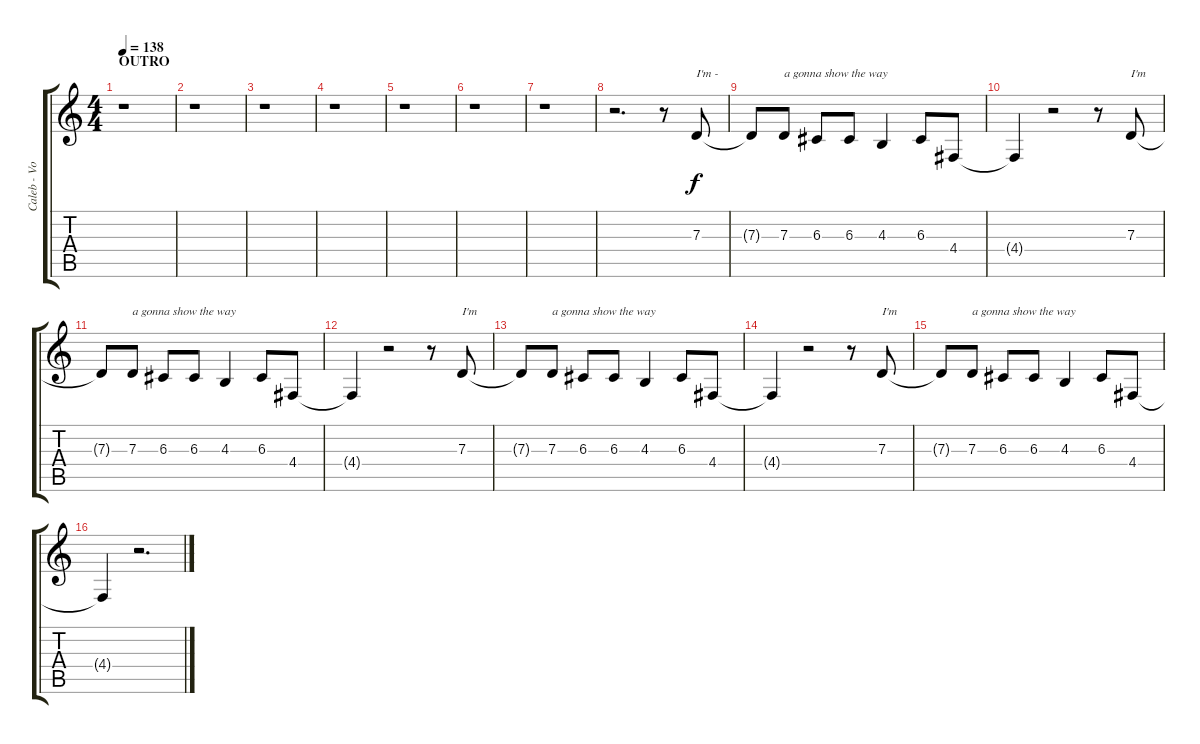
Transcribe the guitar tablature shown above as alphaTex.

\track ("Caleb - Vocals" "Caleb - Vo") {instrument bassoon}
\staff {score tabs}
\tuning (E4 B3 G3 D3 A2 E2) {hide}
\ts (4 4)
\section ("" "OUTRO")
\tempo 138
\clef g2
\ks c
r.1{dy f} |
r.1 |
r.1 |
r.1 |
r.1 |
r.1 |
r.1 |
r.2{d} r.8 7.3.8{txt "I'm -"} |
7.3{t}.8 7.3.8{txt "a gonna show the way"} 6.3.8 6.3.8 4.3.4 6.3.8 4.4.8 |
4.4{t}.4 r.2 r.8 7.3.8{txt "I'm"} |
7.3{t}.8 7.3.8{txt "a gonna show the way"} 6.3.8 6.3.8 4.3.4 6.3.8 4.4.8 |
4.4{t}.4 r.2 r.8 7.3.8{txt "I'm"} |
7.3{t}.8 7.3.8{txt "a gonna show the way"} 6.3.8 6.3.8 4.3.4 6.3.8 4.4.8 |
4.4{t}.4 r.2 r.8 7.3.8{txt "I'm"} |
7.3{t}.8 7.3.8{txt "a gonna show the way"} 6.3.8 6.3.8 4.3.4 6.3.8 4.4.8 |
4.4{t}.4 r.2{d}
